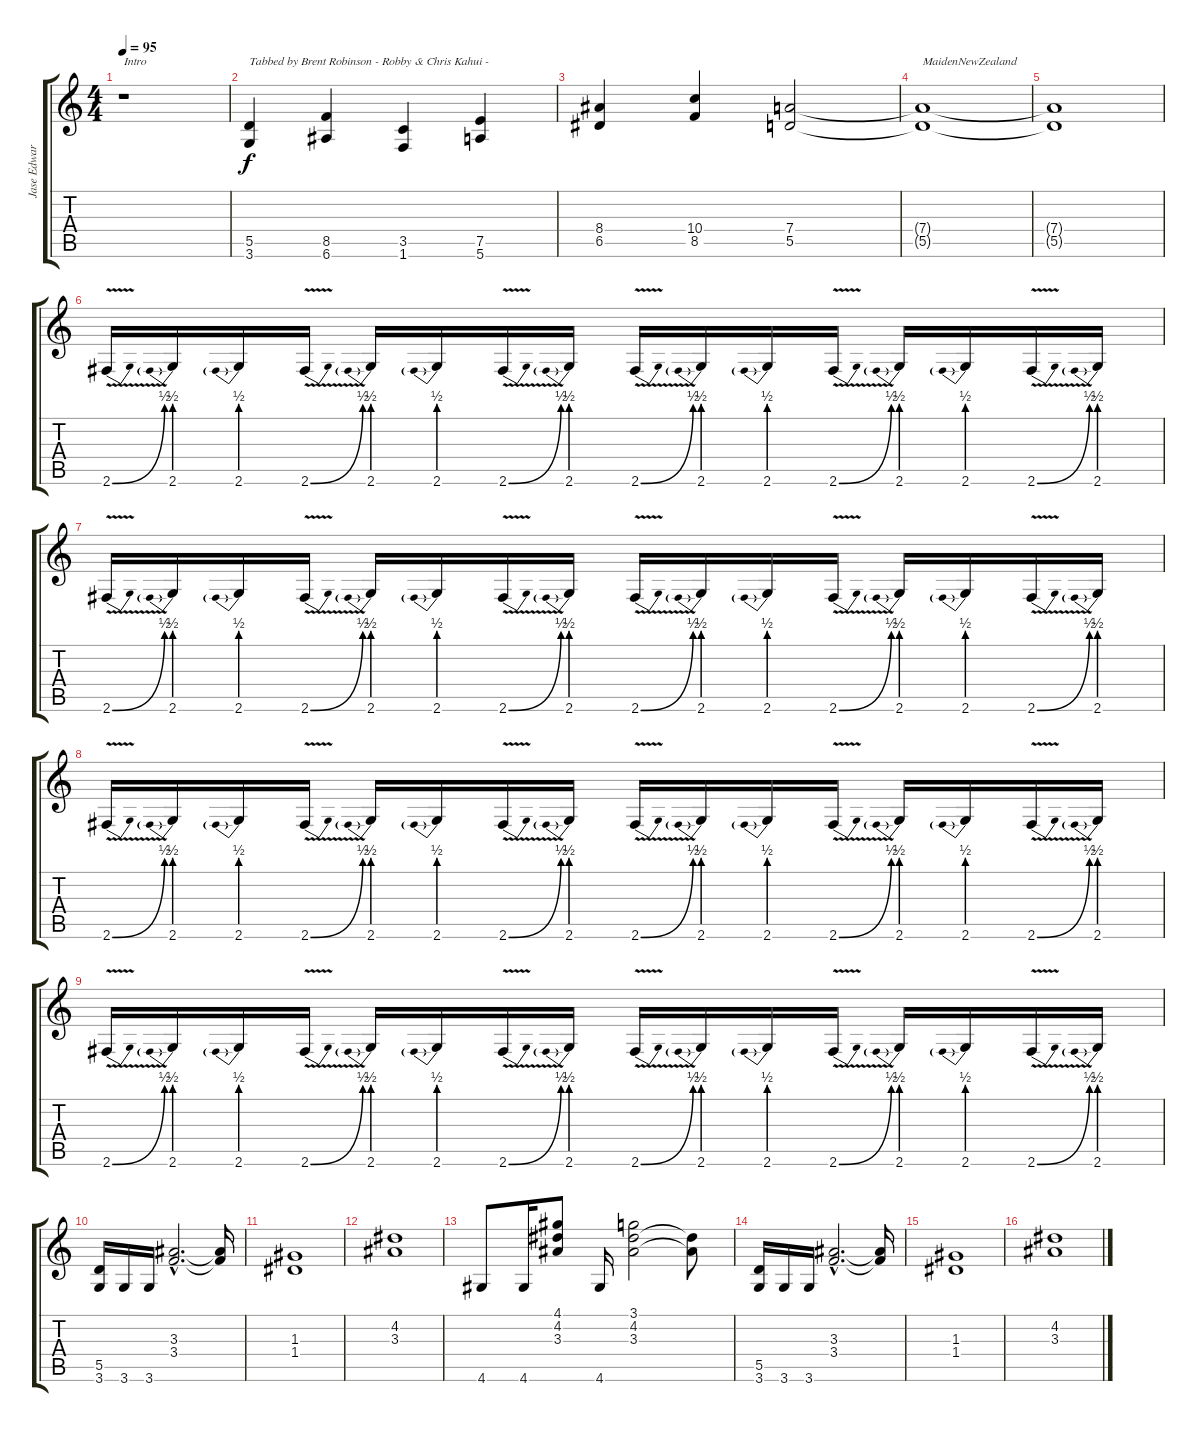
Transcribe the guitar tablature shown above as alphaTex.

\track ("Jase Edwards" "Jase Edwar") {instrument distortionguitar}
\staff {score tabs}
\tuning (E4 B3 G3 D3 A2 E2) {hide}
\ts (4 4)
\tempo 95
\clef g2
\ks c
r.1{txt "Intro" dy f instrument distortionguitar} |
(5.5 3.6).4{txt "Tabbed by Brent Robinson - Robby & Chris Kahui - "} (8.5 6.6).4 (3.5 1.6).4 (7.5 5.6).4 |
(8.4 6.5).4 (10.4 8.5).4 (7.4 5.5).2 |
(7.4{t} 5.5{t}).1{txt "MaidenNewZealand"} |
(7.4{t} 5.5{t}).1 |
2.6{be (bend 0 0 60 2) v}.16 2.6{be (prebend 0 2 60 2)}.16 2.6{be (prebend 0 2 60 2)}.16 2.6{be (bend 0 0 60 2) v}.16 2.6{be (prebend 0 2 60 2)}.16 2.6{be (prebend 0 2 60 2)}.16 2.6{be (bend 0 0 60 2) v}.16 2.6{be (prebend 0 2 60 2)}.16 2.6{be (bend 0 0 60 2) v}.16 2.6{be (prebend 0 2 60 2)}.16 2.6{be (prebend 0 2 60 2)}.16 2.6{be (bend 0 0 60 2) v}.16 2.6{be (prebend 0 2 60 2)}.16 2.6{be (prebend 0 2 60 2)}.16 2.6{be (bend 0 0 60 2) v}.16 2.6{be (prebend 0 2 60 2)}.16 |
2.6{be (bend 0 0 60 2) v}.16 2.6{be (prebend 0 2 60 2)}.16 2.6{be (prebend 0 2 60 2)}.16 2.6{be (bend 0 0 60 2) v}.16 2.6{be (prebend 0 2 60 2)}.16 2.6{be (prebend 0 2 60 2)}.16 2.6{be (bend 0 0 60 2) v}.16 2.6{be (prebend 0 2 60 2)}.16 2.6{be (bend 0 0 60 2) v}.16 2.6{be (prebend 0 2 60 2)}.16 2.6{be (prebend 0 2 60 2)}.16 2.6{be (bend 0 0 60 2) v}.16 2.6{be (prebend 0 2 60 2)}.16 2.6{be (prebend 0 2 60 2)}.16 2.6{be (bend 0 0 60 2) v}.16 2.6{be (prebend 0 2 60 2)}.16 |
2.6{be (bend 0 0 60 2) v}.16 2.6{be (prebend 0 2 60 2)}.16 2.6{be (prebend 0 2 60 2)}.16 2.6{be (bend 0 0 60 2) v}.16 2.6{be (prebend 0 2 60 2)}.16 2.6{be (prebend 0 2 60 2)}.16 2.6{be (bend 0 0 60 2) v}.16 2.6{be (prebend 0 2 60 2)}.16 2.6{be (bend 0 0 60 2) v}.16 2.6{be (prebend 0 2 60 2)}.16 2.6{be (prebend 0 2 60 2)}.16 2.6{be (bend 0 0 60 2) v}.16 2.6{be (prebend 0 2 60 2)}.16 2.6{be (prebend 0 2 60 2)}.16 2.6{be (bend 0 0 60 2) v}.16 2.6{be (prebend 0 2 60 2)}.16 |
2.6{be (bend 0 0 60 2) v}.16 2.6{be (prebend 0 2 60 2)}.16 2.6{be (prebend 0 2 60 2)}.16 2.6{be (bend 0 0 60 2) v}.16 2.6{be (prebend 0 2 60 2)}.16 2.6{be (prebend 0 2 60 2)}.16 2.6{be (bend 0 0 60 2) v}.16 2.6{be (prebend 0 2 60 2)}.16 2.6{be (bend 0 0 60 2) v}.16 2.6{be (prebend 0 2 60 2)}.16 2.6{be (prebend 0 2 60 2)}.16 2.6{be (bend 0 0 60 2) v}.16 2.6{be (prebend 0 2 60 2)}.16 2.6{be (prebend 0 2 60 2)}.16 2.6{be (bend 0 0 60 2) v}.16 2.6{be (prebend 0 2 60 2)}.16 |
(5.5 3.6).16 3.6.16 3.6.16 (3.3{hac} 3.4{hac}).2{d} (3.3{t} 3.4{t}).16 |
(1.3 1.4).1 |
(4.2 3.3).1 |
4.6.8 4.6.16 (4.1 4.2 3.3).8 4.6.16 (3.1 4.2 3.3).2 (4.2{t} 3.3{t}).8 |
(5.5 3.6).16 3.6.16 3.6.16 (3.3{hac} 3.4{hac}).2{d} (3.3{t} 3.4{t}).16 |
(1.3 1.4).1 |
(4.2 3.3).1
